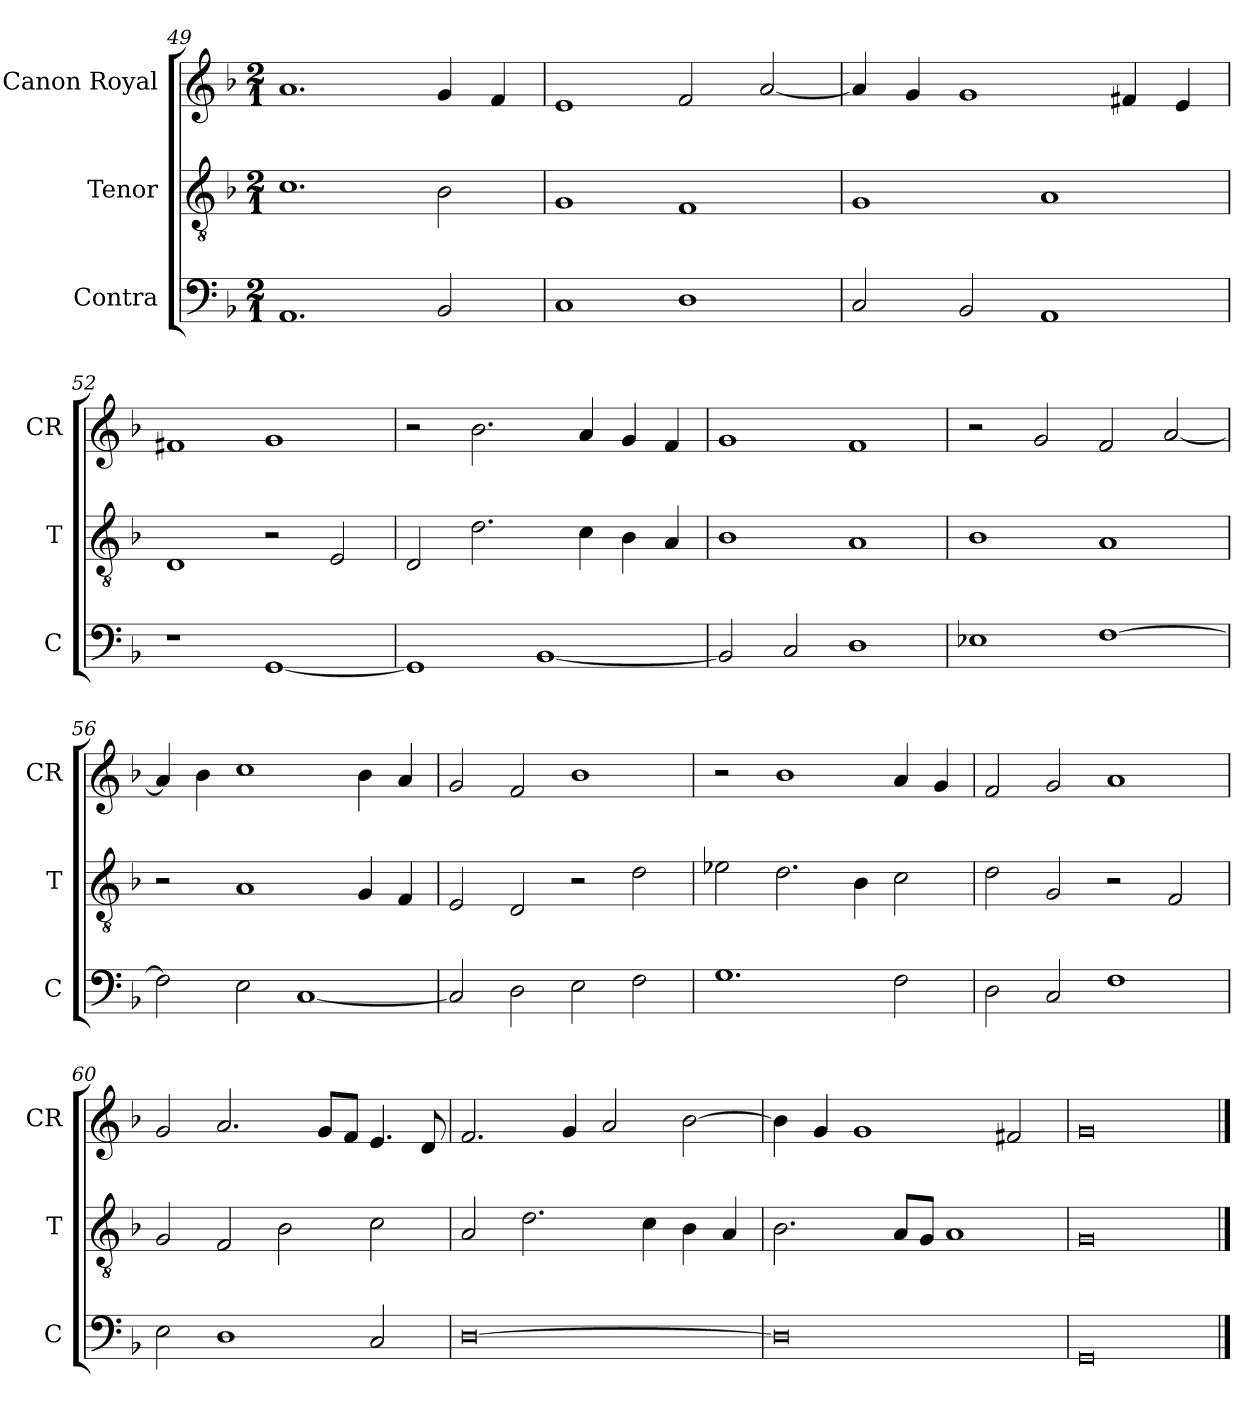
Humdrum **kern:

**kern	**kern	**kern
*part3	*part2	*part1
*staff3	*staff2	*staff1
*I"Contra	*I"Tenor	*I"Canon Royal
*I'C	*I'T	*I'CR
*clefF4	*clefGv2	*clefG2
*k[b-]	*k[b-]	*k[b-]
*M2/1	*M2/1	*M2/1
=49	=49	=49
1.AA	1.c	1.a
2BB-/	2B-\	4g/
.	.	4f/
=50	=50	=50
1C	1G	1e
1D	1F	2f/
.	.	[2a/
=51	=51	=51
2C/	1G	4a/]
.	.	4g/
2BB-/	.	1g
1AA	1A	.
.	.	4f#X/
.	.	4e/
=52	=52	=52
1r	1D	1f#X
[1GG	2r	1g
.	2E/	.
=53	=53	=53
1GG]	2D/	2r
.	2.d\	2.b-\
[1BB-	.	.
.	4c\	4a/
.	4B-\	4g/
.	4A/	4f/
=54	=54	=54
2BB-/]	1B-	1g
2C/	.	.
1D	1A	1f
=55	=55	=55
1E-X	1B-	2r
.	.	2g/
[1F	1A	2f/
.	.	[2a/
=56	=56	=56
2F\]	2r	4a/]
.	.	4b-\
2E\	1A	1cc
[1C	.	.
.	4G/	4b-\
.	4F/	4a/
=57	=57	=57
2C/]	2E/	2g/
2D\	2D/	2f/
2E\	2r	1b-
2F\	2d\	.
=58	=58	=58
1.G	2e-X\	2r
.	2.d\	1b-
.	4B-\	.
2F\	2c\	4a/
.	.	4g/
=59	=59	=59
2D\	2d\	2f/
2C/	2G/	2g/
1F	2r	1a
.	2F/	.
=60	=60	=60
2E\	2G/	2g/
1D	2F/	2.a/
.	2B-\	.
.	.	8g/L
.	.	8f/J
2C/	2c\	4.e/
.	.	8d/
=61	=61	=61
[0D	2A/	2.f/
.	2.d\	.
.	.	4g/
.	.	2a/
.	4c\	.
.	4B-\	[2b-\
.	4A/	.
=62	=62	=62
0D]	2.B-\	4b-\]
.	.	4g/
.	.	1g
.	8A/L	.
.	8G/J	.
.	1A	.
.	.	2f#X/
=63	=63	=63
0GG	0G	0g
==	==	==
*-	*-	*-
